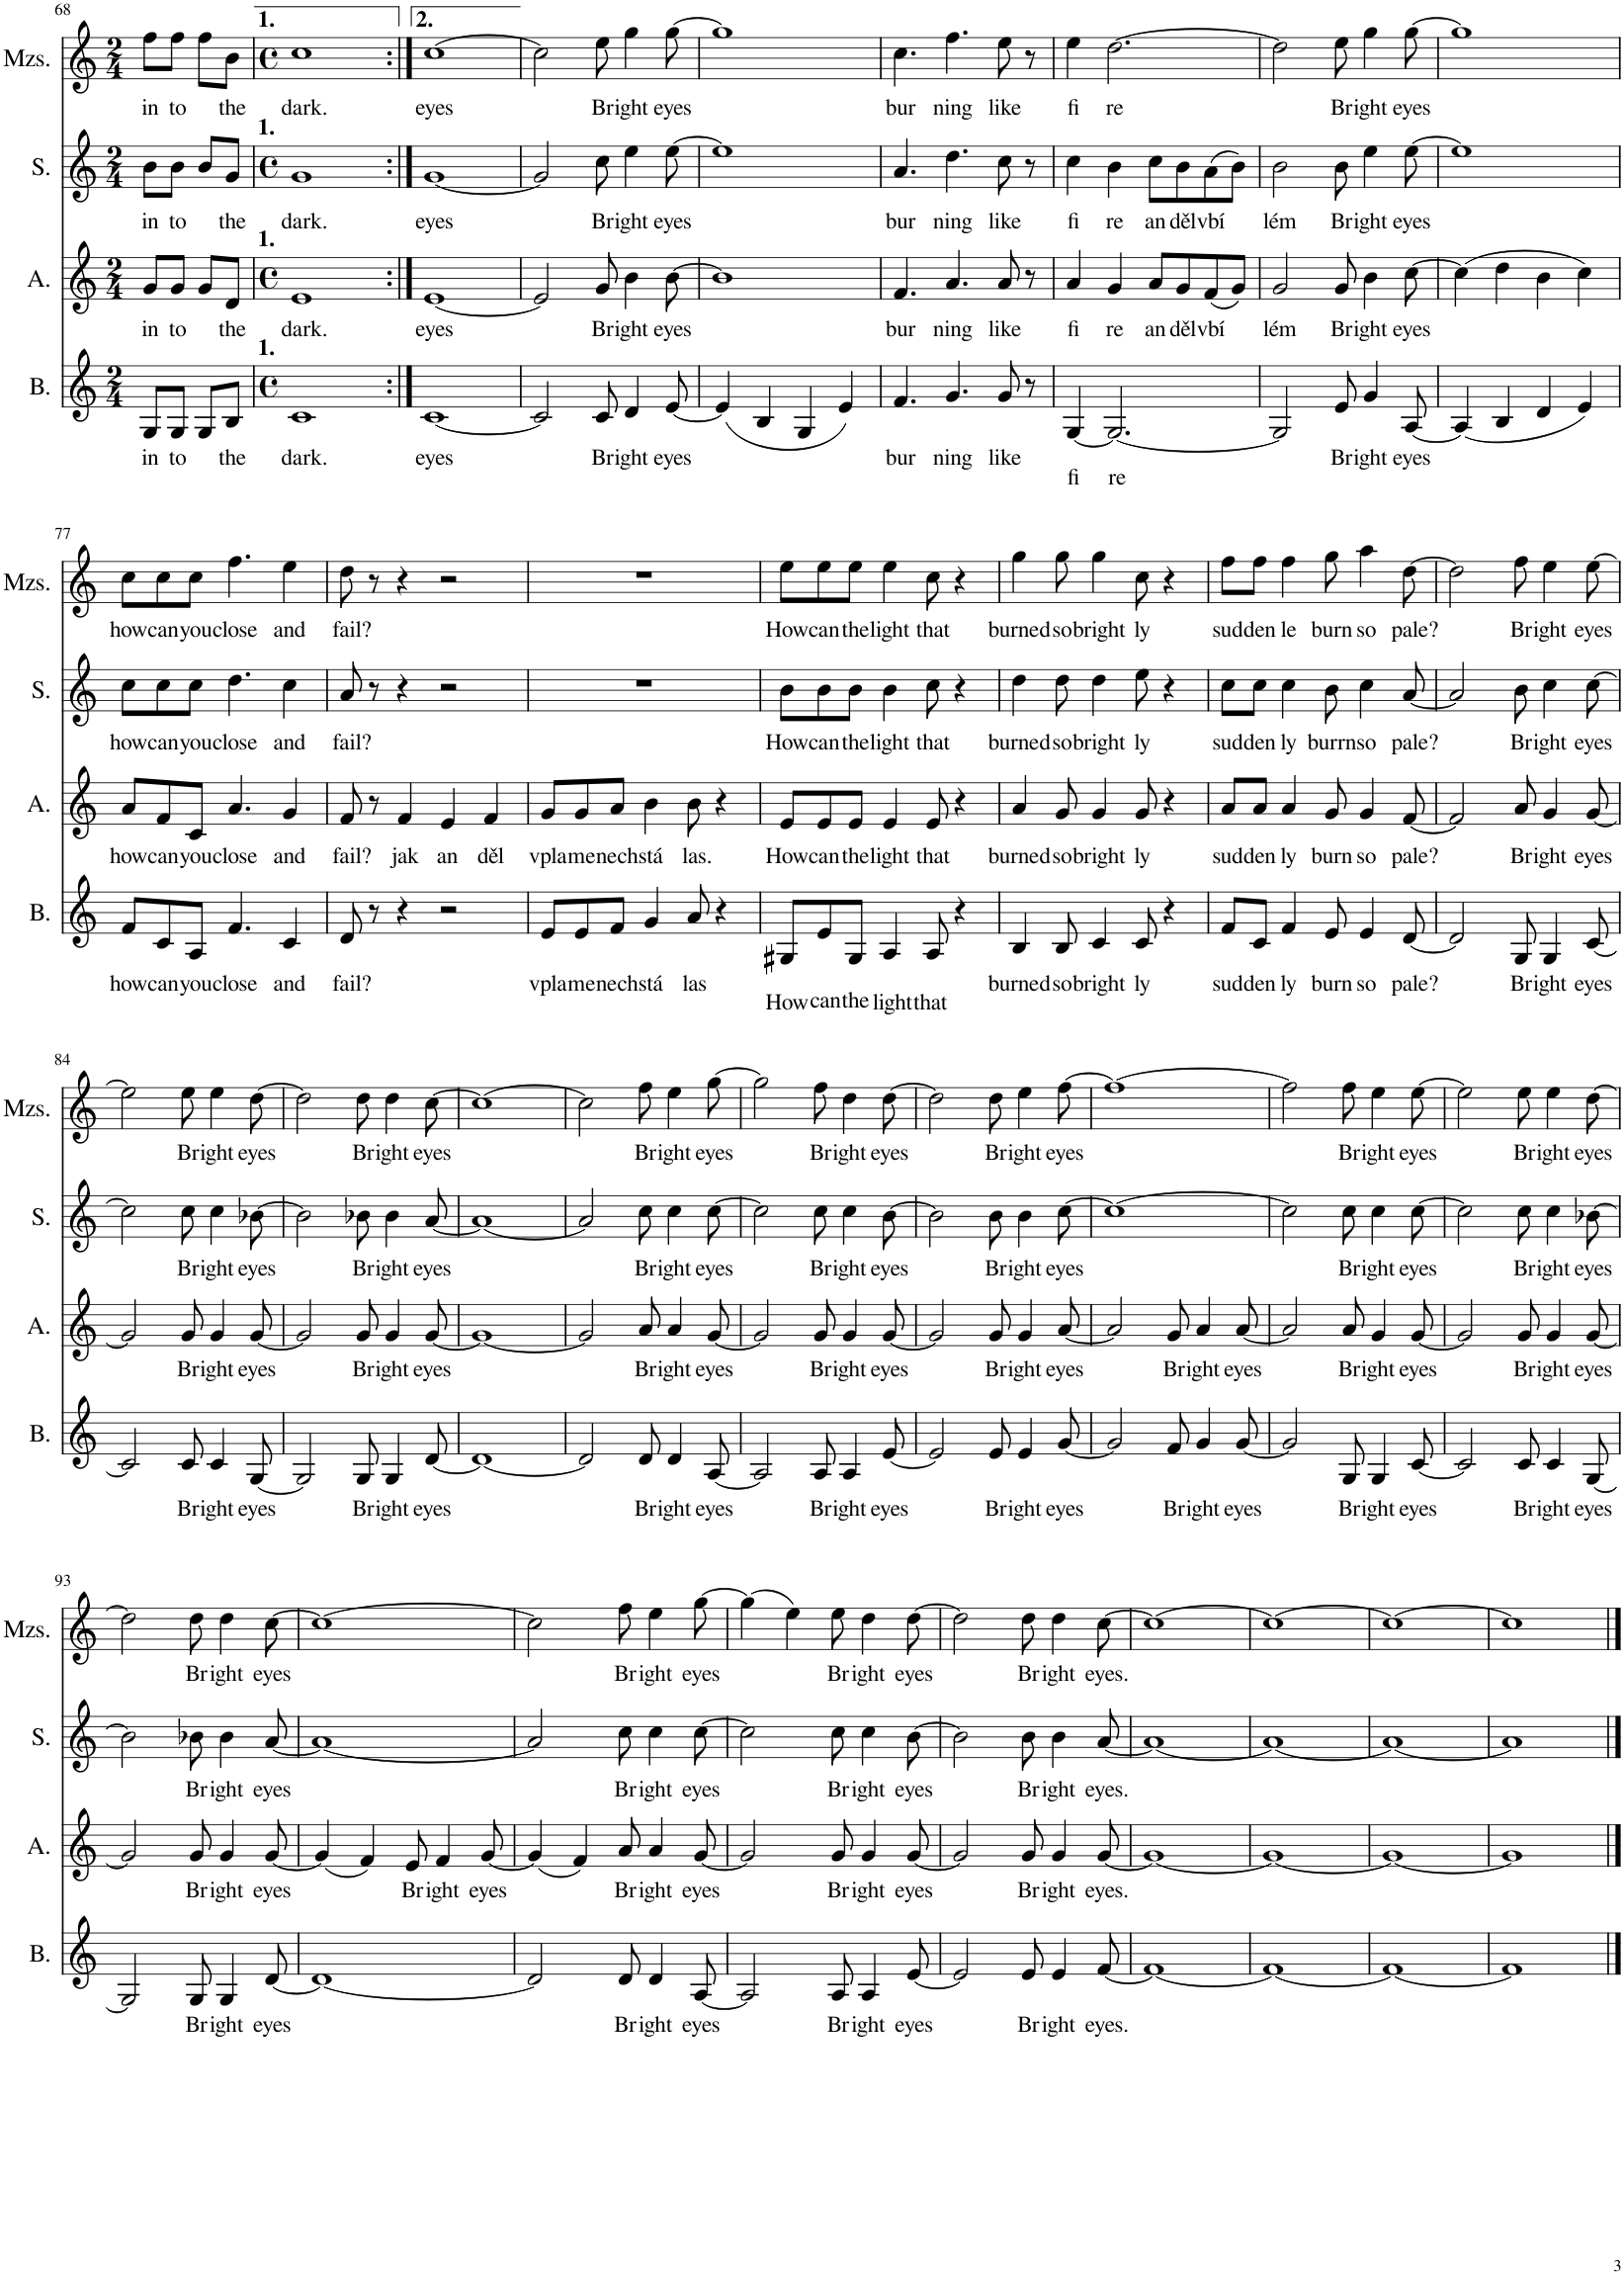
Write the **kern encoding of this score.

**kern	**text	**kern	**text	**kern	**text	**kern	**text
*part4	*part4	*part3	*part3	*part2	*part2	*part1	*part1
*staff4	*staff4	*staff3	*staff3	*staff2	*staff2	*staff1	*staff1
*I"Bas	*	*I"Alt	*	*I"Soprán	*	*I"Mezzosoprán	*
*I'B.	*	*I'A.	*	*I'S.	*	*I'Mzs.	*
!!LO:PB:g=z
*clefG2	*	*clefG2	*	*clefG2	*	*clefG2	*
*k[]	*	*k[]	*	*k[]	*	*k[]	*
*M2/4	*	*M2/4	*	*M2/4	*	*M2/4	*
=68	=68	=68	=68	=68	=68	=68	=68
!	!LO:LY:b	!	!LO:LY:b	!	!LO:LY:b	!	!LO:LY:b
8G/L	in	8g/L	in	8b\L	in	8ff\L	in
!	!LO:LY:b	!	!LO:LY:b	!	!LO:LY:b	!	!LO:LY:b
8G/J	to	8g/J	to	8b\J	to	8ff\J	to
8G/L	.	8g/L	.	8b/L	.	8ff\L	.
!	!LO:LY:b	!	!LO:LY:b	!	!LO:LY:b	!	!LO:LY:b
8B/J	the	8d/J	the	8g/J	the	8b\J	the
=69	=69	=69	=69	=69	=69	=69	=69
*M4/4	*	*M4/4	*	*M4/4	*	*M4/4	*
*met(c)	*	*met(c)	*	*met(c)	*	*met(c)	*
!	!LO:LY:b	!	!LO:LY:b	!	!LO:LY:b	!	!LO:LY:b
1c	dark.	1e	dark.	1g	dark.	1cc	dark.
=70:|!	=70:|!	=70:|!	=70:|!	=70:|!	=70:|!	=70:|!	=70:|!
!	!LO:LY:b	!	!LO:LY:b	!	!LO:LY:b	!	!LO:LY:b
[1c	eyes	[1e	eyes	[1g	eyes	[1cc	eyes
=71	=71	=71	=71	=71	=71	=71	=71
2c/]	.	2e/]	.	2g/]	.	2cc\]	.
!	!LO:LY:b	!	!LO:LY:b	!	!LO:LY:b	!	!LO:LY:b
8c/	Br	8g/	Br	8cc\	Br	8ee\	Br
!	!LO:LY:b	!	!LO:LY:b	!	!LO:LY:b	!	!LO:LY:b
4d/	ight	4b\	ight	4ee\	ight	4gg\	ight
!	!LO:LY:b	!	!LO:LY:b	!	!LO:LY:b	!	!LO:LY:b
[8e/	eyes	[8b\	eyes	[8ee\	eyes	[8gg\	eyes
=72	=72	=72	=72	=72	=72	=72	=72
(4e/]	.	1b]	.	1ee]	.	1gg]	.
4B/	.	.	.	.	.	.	.
4G/	.	.	.	.	.	.	.
4e/)	.	.	.	.	.	.	.
=73	=73	=73	=73	=73	=73	=73	=73
!	!LO:LY:b	!	!LO:LY:b	!	!LO:LY:b	!	!LO:LY:b
4.f/	bur	4.f/	bur	4.a/	bur	4.cc\	bur
!	!LO:LY:b	!	!LO:LY:b	!	!LO:LY:b	!	!LO:LY:b
4.g/	ning	4.a/	ning	4.dd\	ning	4.ff\	ning
!	!LO:LY:b	!	!LO:LY:b	!	!LO:LY:b	!	!LO:LY:b
8g/	like	8a/	like	8cc\	like	8ee\	like
8r	.	8r	.	8r	.	8r	.
=74	=74	=74	=74	=74	=74	=74	=74
!	!LO:LY:b	!	!LO:LY:b	!	!LO:LY:b	!	!LO:LY:b
[4G/	fi	4a/	fi	4cc\	fi	4ee\	fi
!	!LO:LY:b	!	!LO:LY:b	!	!LO:LY:b	!	!LO:LY:b
2.G/_	re	4g/	re	4b\	re	[2.dd\	re
!	!	!	!LO:LY:b	!	!LO:LY:b	!	!
.	.	8a/L	an	8cc\L	an	.	.
!	!	!	!LO:LY:b	!	!LO:LY:b	!	!
.	.	8g/	děl	8b\	děl	.	.
!	!	!	!LO:LY:b	!	!LO:LY:b	!	!
.	.	(8f/	vbí	(8a\	vbí	.	.
.	.	8g/J)	.	8b\J)	.	.	.
=75	=75	=75	=75	=75	=75	=75	=75
!	!	!	!LO:LY:b	!	!LO:LY:b	!	!
2G/]	.	2g/	lém	2b\	lém	2dd\]	.
!	!LO:LY:b	!	!LO:LY:b	!	!LO:LY:b	!	!LO:LY:b
8e/	Br	8g/	Br	8b\	Br	8ee\	Br
!	!LO:LY:b	!	!LO:LY:b	!	!LO:LY:b	!	!LO:LY:b
4g/	ight	4b\	ight	4ee\	ight	4gg\	ight
!	!LO:LY:b	!	!LO:LY:b	!	!LO:LY:b	!	!LO:LY:b
[8A/	eyes	[8cc\	eyes	[8ee\	eyes	[8gg\	eyes
=76	=76	=76	=76	=76	=76	=76	=76
(4A/]	.	(4cc\]	.	1ee]	.	1gg]	.
4B/	.	4dd\	.	.	.	.	.
4d/	.	4b\	.	.	.	.	.
4e/)	.	4cc\)	.	.	.	.	.
!!LO:LB:g=z
=77	=77	=77	=77	=77	=77	=77	=77
!	!LO:LY:b	!	!LO:LY:b	!	!LO:LY:b	!	!LO:LY:b
8f/L	how	8a/L	how	8cc\L	how	8cc\L	how
!	!LO:LY:b	!	!LO:LY:b	!	!LO:LY:b	!	!LO:LY:b
8c/	can	8f/	can	8cc\	can	8cc\	can
!	!LO:LY:b	!	!LO:LY:b	!	!LO:LY:b	!	!LO:LY:b
8A/J	you	8c/J	you	8cc\J	you	8cc\J	you
!	!LO:LY:b	!	!LO:LY:b	!	!LO:LY:b	!	!LO:LY:b
4.f/	close	4.a/	close	4.dd\	close	4.ff\	close
!	!LO:LY:b	!	!LO:LY:b	!	!LO:LY:b	!	!LO:LY:b
4c/	and	4g/	and	4cc\	and	4ee\	and
=78	=78	=78	=78	=78	=78	=78	=78
!	!LO:LY:b	!	!LO:LY:b	!	!LO:LY:b	!	!LO:LY:b
8d/	fail?	8f/	fail?	8a/	fail?	8dd\	fail?
8r	.	8r	.	8r	.	8r	.
!	!	!	!LO:LY:b	!	!	!	!
4r	.	4f/	jak	4r	.	4r	.
!	!	!	!LO:LY:b	!	!	!	!
2r	.	4e/	an	2r	.	2r	.
!	!	!	!LO:LY:b	!	!	!	!
.	.	4f/	děl	.	.	.	.
=79	=79	=79	=79	=79	=79	=79	=79
!	!LO:LY:b	!	!LO:LY:b	!	!	!	!
8e/L	vpla	8g/L	vpla	1r	.	1r	.
!	!LO:LY:b	!	!LO:LY:b	!	!	!	!
8e/	me	8g/	me	.	.	.	.
!	!LO:LY:b	!	!LO:LY:b	!	!	!	!
8f/J	nech	8a/J	nech	.	.	.	.
!	!LO:LY:b	!	!LO:LY:b	!	!	!	!
4g/	stá	4b\	stá	.	.	.	.
!	!LO:LY:b	!	!LO:LY:b	!	!	!	!
8a/	las	8b\	las.	.	.	.	.
4r	.	4r	.	.	.	.	.
=80	=80	=80	=80	=80	=80	=80	=80
!	!LO:LY:b	!	!LO:LY:b	!	!LO:LY:b	!	!LO:LY:b
8G#X/L	How	8e/L	How	8b\L	How	8ee\L	How
!	!LO:LY:b	!	!LO:LY:b	!	!LO:LY:b	!	!LO:LY:b
8e/	can	8e/	can	8b\	can	8ee\	can
!	!LO:LY:b	!	!LO:LY:b	!	!LO:LY:b	!	!LO:LY:b
8G#/J	the	8e/J	the	8b\J	the	8ee\J	the
!	!LO:LY:b	!	!LO:LY:b	!	!LO:LY:b	!	!LO:LY:b
4A/	light	4e/	light	4b\	light	4ee\	light
!	!LO:LY:b	!	!LO:LY:b	!	!LO:LY:b	!	!LO:LY:b
8A/	that	8e/	that	8cc\	that	8cc\	that
4r	.	4r	.	4r	.	4r	.
=81	=81	=81	=81	=81	=81	=81	=81
!	!LO:LY:b	!	!LO:LY:b	!	!LO:LY:b	!	!LO:LY:b
4B/	burned	4a/	burned	4dd\	burned	4gg\	burned
!	!LO:LY:b	!	!LO:LY:b	!	!LO:LY:b	!	!LO:LY:b
8B/	so	8g/	so	8dd\	so	8gg\	so
!	!LO:LY:b	!	!LO:LY:b	!	!LO:LY:b	!	!LO:LY:b
4c/	bright	4g/	bright	4dd\	bright	4gg\	bright
!	!LO:LY:b	!	!LO:LY:b	!	!LO:LY:b	!	!LO:LY:b
8c/	ly	8g/	ly	8ee\	ly	8cc\	ly
4r	.	4r	.	4r	.	4r	.
=82	=82	=82	=82	=82	=82	=82	=82
!	!LO:LY:b	!	!LO:LY:b	!	!LO:LY:b	!	!LO:LY:b
8f/L	sud	8a/L	sud	8cc\L	sud	8ff\L	sud
!	!LO:LY:b	!	!LO:LY:b	!	!LO:LY:b	!	!LO:LY:b
8c/J	den	8a/J	den	8cc\J	den	8ff\J	den
!	!LO:LY:b	!	!LO:LY:b	!	!LO:LY:b	!	!LO:LY:b
4f/	ly	4a/	ly	4cc\	ly	4ff\	le
!	!LO:LY:b	!	!LO:LY:b	!	!LO:LY:b	!	!LO:LY:b
8e/	burn	8g/	burn	8b\	burrn	8gg\	burn
!	!LO:LY:b	!	!LO:LY:b	!	!LO:LY:b	!	!LO:LY:b
4e/	so	4g/	so	4cc\	so	4aa\	so
!	!LO:LY:b	!	!LO:LY:b	!	!LO:LY:b	!	!LO:LY:b
[8d/	pale?	[8f/	pale?	[8a/	pale?	[8dd\	pale?
=83	=83	=83	=83	=83	=83	=83	=83
2d/]	.	2f/]	.	2a/]	.	2dd\]	.
!	!LO:LY:b	!	!LO:LY:b	!	!LO:LY:b	!	!LO:LY:b
8G/	Br	8a/	Br	8b\	Br	8ff\	Br
!	!LO:LY:b	!	!LO:LY:b	!	!LO:LY:b	!	!LO:LY:b
4G/	ight	4g/	ight	4cc\	ight	4ee\	ight
!	!LO:LY:b	!	!LO:LY:b	!	!LO:LY:b	!	!LO:LY:b
[8c/	eyes	[8g/	eyes	[8cc\	eyes	[8ee\	eyes
!!LO:LB:g=z
=84	=84	=84	=84	=84	=84	=84	=84
2c/]	.	2g/]	.	2cc\]	.	2ee\]	.
!	!LO:LY:b	!	!LO:LY:b	!	!LO:LY:b	!	!LO:LY:b
8c/	Br	8g/	Br	8cc\	Br	8ee\	Br
!	!LO:LY:b	!	!LO:LY:b	!	!LO:LY:b	!	!LO:LY:b
4c/	ight	4g/	ight	4cc\	ight	4ee\	ight
!	!LO:LY:b	!	!LO:LY:b	!	!LO:LY:b	!	!LO:LY:b
[8G/	eyes	[8g/	eyes	[8b-X\	eyes	[8dd\	eyes
=85	=85	=85	=85	=85	=85	=85	=85
2G/]	.	2g/]	.	2b-\]	.	2dd\]	.
!	!LO:LY:b	!	!LO:LY:b	!	!LO:LY:b	!	!LO:LY:b
8G/	Br	8g/	Br	8b-X\	Br	8dd\	Br
!	!LO:LY:b	!	!LO:LY:b	!	!LO:LY:b	!	!LO:LY:b
4G/	ight	4g/	ight	4b-\	ight	4dd\	ight
!	!LO:LY:b	!	!LO:LY:b	!	!LO:LY:b	!	!LO:LY:b
[8d/	eyes	[8g/	eyes	[8a/	eyes	[8cc\	eyes
=86	=86	=86	=86	=86	=86	=86	=86
1d_	.	1g_	.	1a_	.	1cc_	.
=87	=87	=87	=87	=87	=87	=87	=87
2d/]	.	2g/]	.	2a/]	.	2cc\]	.
!	!LO:LY:b	!	!LO:LY:b	!	!LO:LY:b	!	!LO:LY:b
8d/	Br	8a/	Br	8cc\	Br	8ff\	Br
!	!LO:LY:b	!	!LO:LY:b	!	!LO:LY:b	!	!LO:LY:b
4d/	ight	4a/	ight	4cc\	ight	4ee\	ight
!	!LO:LY:b	!	!LO:LY:b	!	!LO:LY:b	!	!LO:LY:b
[8A/	eyes	[8g/	eyes	[8cc\	eyes	[8gg\	eyes
=88	=88	=88	=88	=88	=88	=88	=88
2A/]	.	2g/]	.	2cc\]	.	2gg\]	.
!	!LO:LY:b	!	!LO:LY:b	!	!LO:LY:b	!	!LO:LY:b
8A/	Br	8g/	Br	8cc\	Br	8ff\	Br
!	!LO:LY:b	!	!LO:LY:b	!	!LO:LY:b	!	!LO:LY:b
4A/	ight	4g/	ight	4cc\	ight	4dd\	ight
!	!LO:LY:b	!	!LO:LY:b	!	!LO:LY:b	!	!LO:LY:b
[8e/	eyes	[8g/	eyes	[8b\	eyes	[8dd\	eyes
=89	=89	=89	=89	=89	=89	=89	=89
2e/]	.	2g/]	.	2b\]	.	2dd\]	.
!	!LO:LY:b	!	!LO:LY:b	!	!LO:LY:b	!	!LO:LY:b
8e/	Br	8g/	Br	8b\	Br	8dd\	Br
!	!LO:LY:b	!	!LO:LY:b	!	!LO:LY:b	!	!LO:LY:b
4e/	ight	4g/	ight	4b\	ight	4ee\	ight
!	!LO:LY:b	!	!LO:LY:b	!	!LO:LY:b	!	!LO:LY:b
[8g/	eyes	[8a/	eyes	[8cc\	eyes	[8ff\	eyes
=90	=90	=90	=90	=90	=90	=90	=90
2g/]	.	2a/]	.	1cc_	.	1ff_	.
!	!LO:LY:b	!	!LO:LY:b	!	!	!	!
8f/	Br	8g/	Br	.	.	.	.
!	!LO:LY:b	!	!LO:LY:b	!	!	!	!
4g/	ight	4a/	ight	.	.	.	.
!	!LO:LY:b	!	!LO:LY:b	!	!	!	!
[8g/	eyes	[8a/	eyes	.	.	.	.
=91	=91	=91	=91	=91	=91	=91	=91
2g/]	.	2a/]	.	2cc\]	.	2ff\]	.
!	!LO:LY:b	!	!LO:LY:b	!	!LO:LY:b	!	!LO:LY:b
8G/	Br	8a/	Br	8cc\	Br	8ff\	Br
!	!LO:LY:b	!	!LO:LY:b	!	!LO:LY:b	!	!LO:LY:b
4G/	ight	4g/	ight	4cc\	ight	4ee\	ight
!	!LO:LY:b	!	!LO:LY:b	!	!LO:LY:b	!	!LO:LY:b
[8c/	eyes	[8g/	eyes	[8cc\	eyes	[8ee\	eyes
=92	=92	=92	=92	=92	=92	=92	=92
2c/]	.	2g/]	.	2cc\]	.	2ee\]	.
!	!LO:LY:b	!	!LO:LY:b	!	!LO:LY:b	!	!LO:LY:b
8c/	Br	8g/	Br	8cc\	Br	8ee\	Br
!	!LO:LY:b	!	!LO:LY:b	!	!LO:LY:b	!	!LO:LY:b
4c/	ight	4g/	ight	4cc\	ight	4ee\	ight
!	!LO:LY:b	!	!LO:LY:b	!	!LO:LY:b	!	!LO:LY:b
[8G/	eyes	[8g/	eyes	[8b-X\	eyes	[8dd\	eyes
!!LO:LB:g=z
=93	=93	=93	=93	=93	=93	=93	=93
2G/]	.	2g/]	.	2b-\]	.	2dd\]	.
!	!LO:LY:b	!	!LO:LY:b	!	!LO:LY:b	!	!LO:LY:b
8G/	Br	8g/	Br	8b-X\	Br	8dd\	Br
!	!LO:LY:b	!	!LO:LY:b	!	!LO:LY:b	!	!LO:LY:b
4G/	ight	4g/	ight	4b-\	ight	4dd\	ight
!	!LO:LY:b	!	!LO:LY:b	!	!LO:LY:b	!	!LO:LY:b
[8d/	eyes	[8g/	eyes	[8a/	eyes	[8cc\	eyes
=94	=94	=94	=94	=94	=94	=94	=94
1d_	.	(4g/]	.	1a_	.	1cc_	.
.	.	4f/)	.	.	.	.	.
!	!	!	!LO:LY:b	!	!	!	!
.	.	8e/	Br	.	.	.	.
!	!	!	!LO:LY:b	!	!	!	!
.	.	4f/	ight	.	.	.	.
!	!	!	!LO:LY:b	!	!	!	!
.	.	[8g/	eyes	.	.	.	.
=95	=95	=95	=95	=95	=95	=95	=95
2d/]	.	(4g/]	.	2a/]	.	2cc\]	.
.	.	4f/)	.	.	.	.	.
!	!LO:LY:b	!	!LO:LY:b	!	!LO:LY:b	!	!LO:LY:b
8d/	Br	8a/	Br	8cc\	Br	8ff\	Br
!	!LO:LY:b	!	!LO:LY:b	!	!LO:LY:b	!	!LO:LY:b
4d/	ight	4a/	ight	4cc\	ight	4ee\	ight
!	!LO:LY:b	!	!LO:LY:b	!	!LO:LY:b	!	!LO:LY:b
[8A/	eyes	[8g/	eyes	[8cc\	eyes	[8gg\	eyes
=96	=96	=96	=96	=96	=96	=96	=96
2A/]	.	2g/]	.	2cc\]	.	(4gg\]	.
.	.	.	.	.	.	4ee\)	.
!	!LO:LY:b	!	!LO:LY:b	!	!LO:LY:b	!	!LO:LY:b
8A/	Br	8g/	Br	8cc\	Br	8ee\	Br
!	!LO:LY:b	!	!LO:LY:b	!	!LO:LY:b	!	!LO:LY:b
4A/	ight	4g/	ight	4cc\	ight	4dd\	ight
!	!LO:LY:b	!	!LO:LY:b	!	!LO:LY:b	!	!LO:LY:b
[8e/	eyes	[8g/	eyes	[8b\	eyes	[8dd\	eyes
=97	=97	=97	=97	=97	=97	=97	=97
2e/]	.	2g/]	.	2b\]	.	2dd\]	.
!	!LO:LY:b	!	!LO:LY:b	!	!LO:LY:b	!	!LO:LY:b
8e/	Br	8g/	Br	8b\	Br	8dd\	Br
!	!LO:LY:b	!	!LO:LY:b	!	!LO:LY:b	!	!LO:LY:b
4e/	ight	4g/	ight	4b\	ight	4dd\	ight
!	!LO:LY:b	!	!LO:LY:b	!	!LO:LY:b	!	!LO:LY:b
[8f/	eyes.	[8g/	eyes.	[8a/	eyes.	[8cc\	eyes.
=98	=98	=98	=98	=98	=98	=98	=98
1f_	.	1g_	.	1a_	.	1cc_	.
=99	=99	=99	=99	=99	=99	=99	=99
1f_	.	1g_	.	1a_	.	1cc_	.
=100	=100	=100	=100	=100	=100	=100	=100
1f_	.	1g_	.	1a_	.	1cc_	.
=101	=101	=101	=101	=101	=101	=101	=101
1f]	.	1g]	.	1a]	.	1cc]	.
==	==	==	==	==	==	==	==
*-	*-	*-	*-	*-	*-	*-	*-
